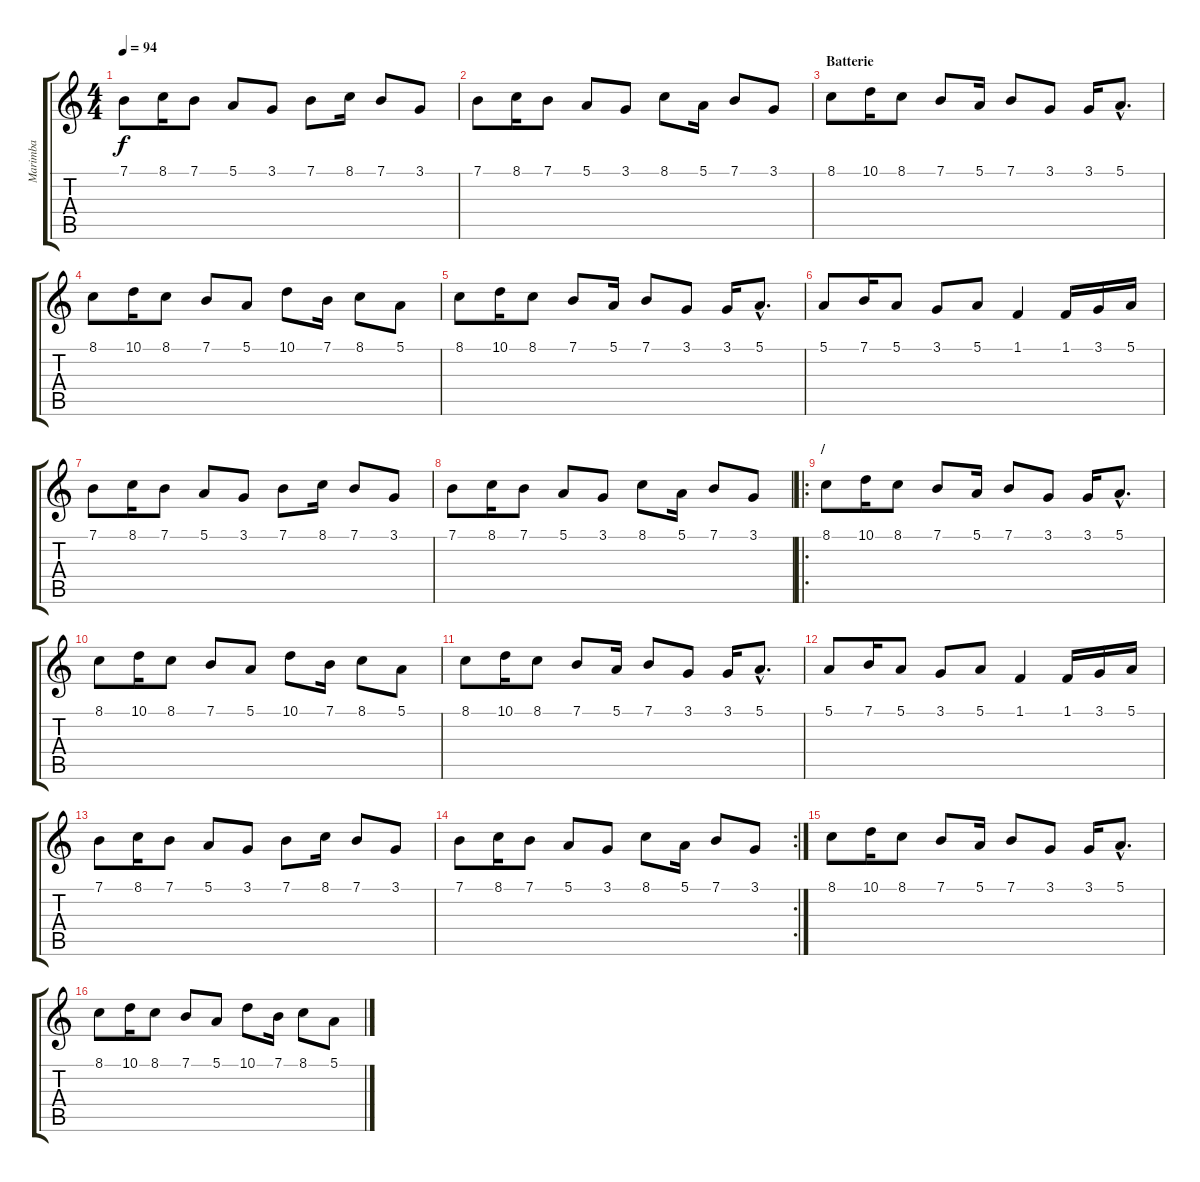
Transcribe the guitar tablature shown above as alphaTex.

\track ("Marimba" "Marimba") {instrument vibraphone}
\staff {score tabs}
\tuning (E4 B3 G3 D3 A2 E2) {hide}
\ts (4 4)
\tempo 94
\clef g2
\ks c
7.1.8{dy f} 8.1.16 7.1.8 5.1.8 3.1.8 7.1.8 8.1.16 7.1.8 3.1.8 |
7.1.8 8.1.16 7.1.8 5.1.8 3.1.8 8.1.8 5.1.16 7.1.8 3.1.8 |
\section ("" "Batterie")
8.1.8 10.1.16 8.1.8 7.1.8 5.1.16 7.1.8 3.1.8 3.1.16 5.1{hac}.8{d} |
8.1.8 10.1.16 8.1.8 7.1.8 5.1.8 10.1.8 7.1.16 8.1.8 5.1.8 |
8.1.8 10.1.16 8.1.8 7.1.8 5.1.16 7.1.8 3.1.8 3.1.16 5.1{hac}.8{d} |
5.1.8 7.1.16 5.1.8 3.1.8 5.1.8 1.1.4 1.1.16 3.1.16 5.1.16 |
7.1.8 8.1.16 7.1.8 5.1.8 3.1.8 7.1.8 8.1.16 7.1.8 3.1.8 |
7.1.8 8.1.16 7.1.8 5.1.8 3.1.8 8.1.8 5.1.16 7.1.8 3.1.8 |
\ro
\section ("" "/")
8.1.8 10.1.16 8.1.8 7.1.8 5.1.16 7.1.8 3.1.8 3.1.16 5.1{hac}.8{d} |
8.1.8 10.1.16 8.1.8 7.1.8 5.1.8 10.1.8 7.1.16 8.1.8 5.1.8 |
8.1.8 10.1.16 8.1.8 7.1.8 5.1.16 7.1.8 3.1.8 3.1.16 5.1{hac}.8{d} |
5.1.8 7.1.16 5.1.8 3.1.8 5.1.8 1.1.4 1.1.16 3.1.16 5.1.16 |
7.1.8 8.1.16 7.1.8 5.1.8 3.1.8 7.1.8 8.1.16 7.1.8 3.1.8 |
\rc 2
7.1.8 8.1.16 7.1.8 5.1.8 3.1.8 8.1.8 5.1.16 7.1.8 3.1.8 |
8.1.8 10.1.16 8.1.8 7.1.8 5.1.16 7.1.8 3.1.8 3.1.16 5.1{hac}.8{d} |
8.1.8 10.1.16 8.1.8 7.1.8 5.1.8 10.1.8 7.1.16 8.1.8 5.1.8
